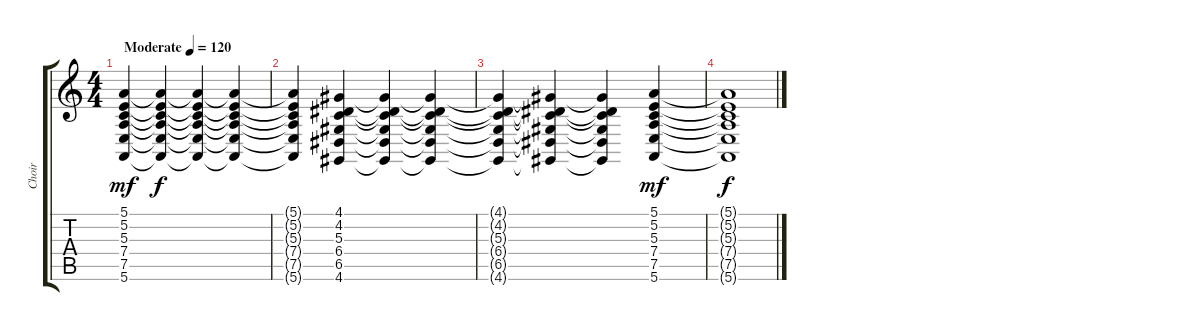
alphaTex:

\track ("Choir" "Choir") {instrument choiraahs}
\staff {score tabs}
\tuning (E4 B3 G3 D3 A2 E2) {hide}
\ts (4 4)
\tempo (120 "Moderate")
\clef g2
\ks c
(5.1 5.2 5.3 7.4 7.5 5.6).4{dy mf instrument choiraahs} (5.1{t} 5.2{t} 5.3{t} 7.4{t} 7.5{t} 5.6{t}).4{dy f} (5.1{t} 5.2{t} 5.3{t} 7.4{t} 7.5{t} 5.6{t}).4 (5.1{t} 5.2{t} 5.3{t} 7.4{t} 7.5{t} 5.6{t}).4 |
(5.1{t} 5.2{t} 5.3{t} 7.4{t} 7.5{t} 5.6{t}).4 (4.1 4.2 5.3 6.4 6.5 4.6).4 (4.1{t} 4.2{t} 5.3{t} 6.4{t} 6.5{t} 4.6{t}).4 (4.1{t} 4.2{t} 5.3{t} 6.4{t} 6.5{t} 4.6{t}).4 |
(4.1{t} 4.2{t} 5.3{t} 6.4{t} 6.5{t} 4.6{t}).4 (4.1{t} 4.2{t} 5.3{t} 6.4{t} 6.5{t} 4.6{t}).4 (4.1{t} 4.2{t} 5.3{t} 6.4{t} 6.5{t} 4.6{t}).4 (5.1 5.2 5.3 7.4 7.5 5.6).4{dy mf} |
(5.1{t} 5.2{t} 5.3{t} 7.4{t} 7.5{t} 5.6{t}).1{dy f}
